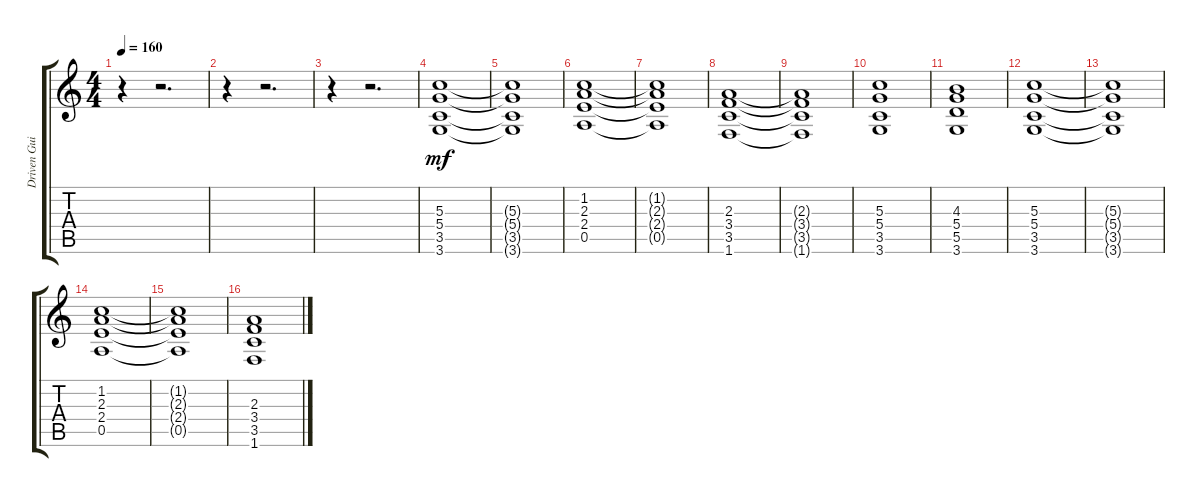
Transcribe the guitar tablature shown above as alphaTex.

\track ("Driven Guitar" "Driven Gui") {instrument overdrivenguitar}
\staff {score tabs}
\tuning (E4 B3 G3 D3 A2 E2) {hide}
\ts (4 4)
\tempo 160
\clef g2
\ks c
r.4{dy mf} r.2{d} |
r.4 r.2{d} |
r.4 r.2{d} |
(5.3 5.4 3.5 3.6).1 |
(5.3{t} 5.4{t} 3.5{t} 3.6{t}).1 |
(1.2 2.3 2.4 0.5).1 |
(1.2{t} 2.3{t} 2.4{t} 0.5{t}).1 |
(2.3 3.4 3.5 1.6).1 |
(2.3{t} 3.4{t} 3.5{t} 1.6{t}).1 |
(5.3 5.4 3.5 3.6).1 |
(4.3 5.4 5.5 3.6).1 |
(5.3 5.4 3.5 3.6).1 |
(5.3{t} 5.4{t} 3.5{t} 3.6{t}).1 |
(1.2 2.3 2.4 0.5).1 |
(1.2{t} 2.3{t} 2.4{t} 0.5{t}).1 |
(2.3 3.4 3.5 1.6).1
